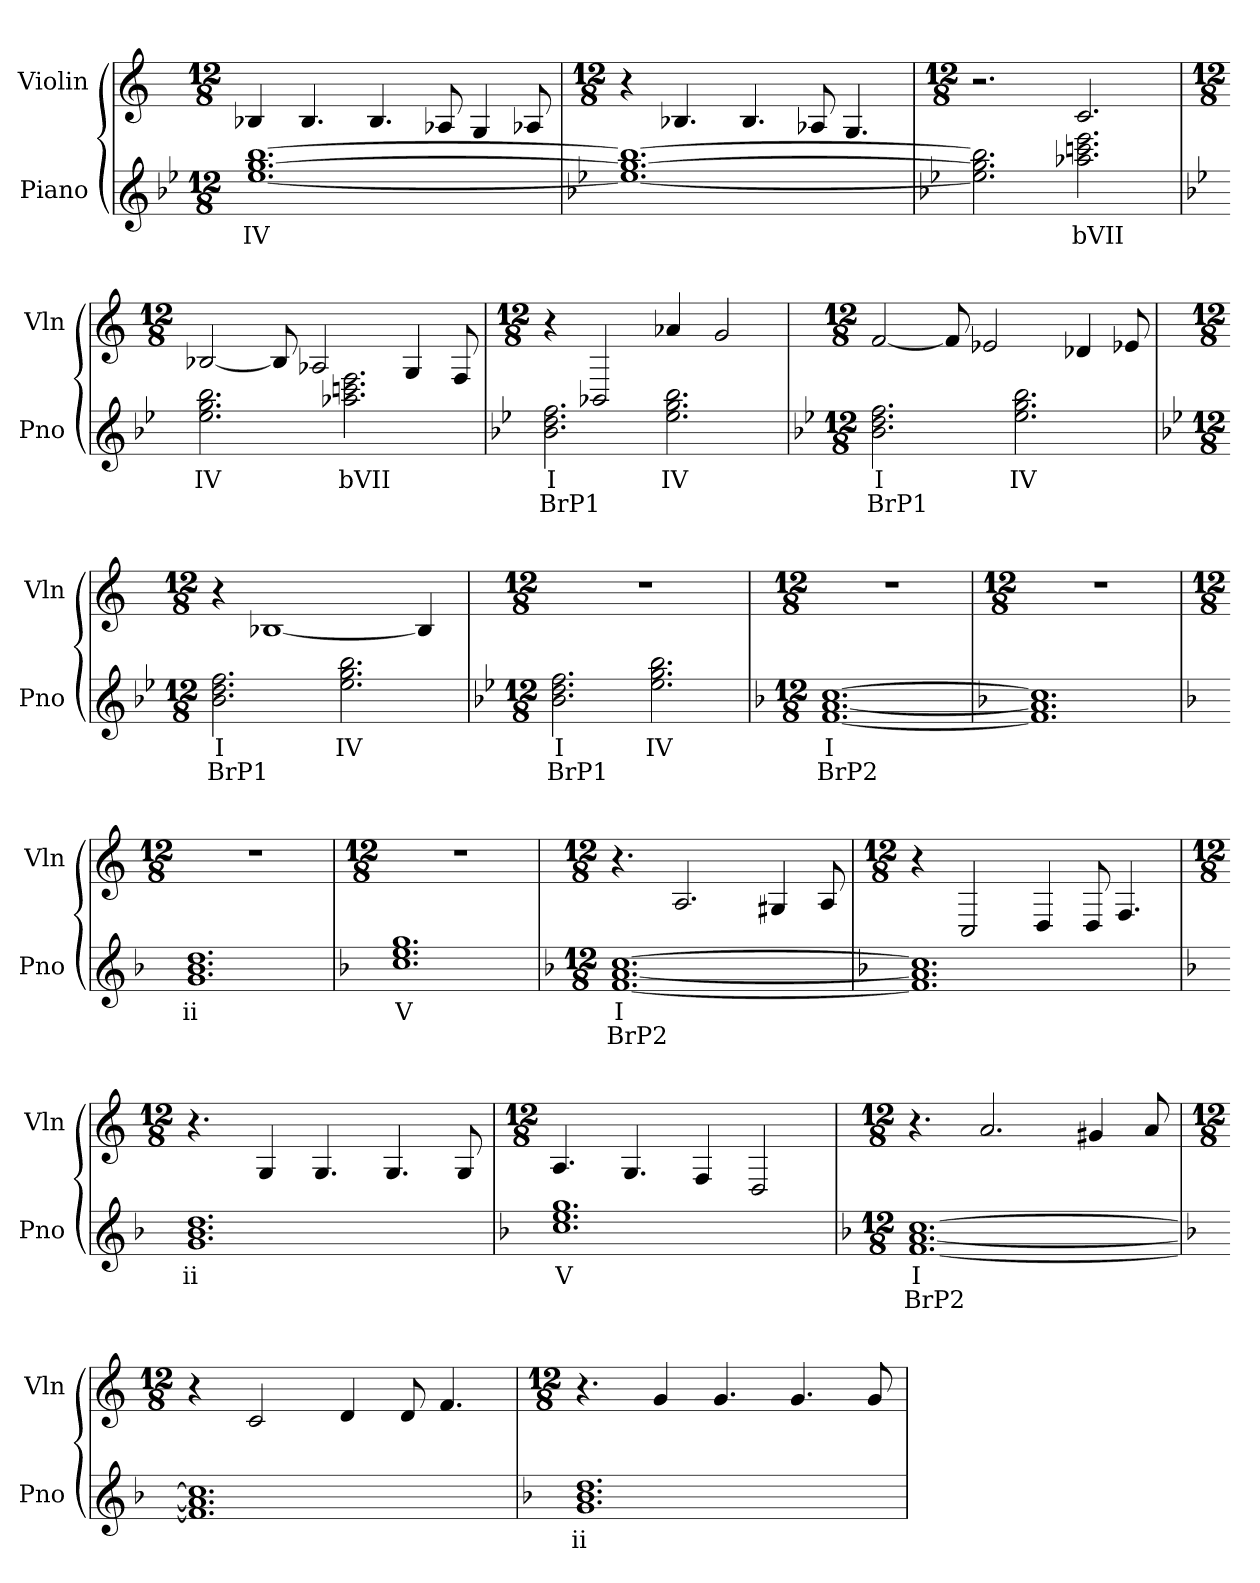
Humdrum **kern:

**kern	**text	**text	**kern
*part2	*part2	*part2	*part1
*staff2	*staff2	*staff2	*staff1
*I"Piano	*	*	*I"Violin
*I'Pno	*	*	*I'Vln
*k[b-e-]	*	*	*
*B-:	*	*	*
*M12/8	*	*	*M12/8
=	=	=	=
[1.ee- [1.gg [1.bb-	IV	.	4B-X
.	.	.	4.B-
.	.	.	4.B-
.	.	.	8A-X
.	.	.	4G
.	.	.	8A-X
=	=	=	=
*k[b-e-]	*	*	*
*B-:	*	*	*
*	*	*	*M12/8
1.ee-_ 1.gg_ 1.bb-_	.	.	4r
.	.	.	4.B-X
.	.	.	4.B-
.	.	.	8A-X
.	.	.	4.G
=	=	=	=
*k[b-e-]	*	*	*
*B-:	*	*	*
*	*	*	*M12/8
2.ee-] 2.gg] 2.bb-]	.	.	2.r
2.aa-X 2.cccn 2.eee-	bVII	.	2.c
=	=	=	=
*k[b-e-]	*	*	*
*B-:	*	*	*
*	*	*	*M12/8
2.ee- 2.gg 2.bb-	IV	.	[2B-X
.	.	.	8B-]
.	.	.	2A-X
2.aa-X 2.cccn 2.eee-	bVII	.	.
.	.	.	4G
.	.	.	8F
=	=	=	=
*k[b-e-]	*	*	*
*B-:	*	*	*
*	*	*	*M12/8
2.b- 2.dd 2.ff	I	BrP1	4r
.	.	.	2BB-X
2.ee- 2.gg 2.bb-	IV	.	4a-X
.	.	.	2g
=	=	=	=
*k[b-e-]	*	*	*
*B-:	*	*	*
*M12/8	*	*	*M12/8
2.b- 2.dd 2.ff	I	BrP1	[2f
.	.	.	8f]
.	.	.	2e-X
2.ee- 2.gg 2.bb-	IV	.	.
.	.	.	4d-X
.	.	.	8e-X
=	=	=	=
*k[b-e-]	*	*	*
*B-:	*	*	*
*M12/8	*	*	*M12/8
2.b- 2.dd 2.ff	I	BrP1	4r
.	.	.	[1B-X
2.ee- 2.gg 2.bb-	IV	.	.
.	.	.	4B-]
=	=	=	=
*k[b-e-]	*	*	*
*B-:	*	*	*
*M12/8	*	*	*M12/8
2.b- 2.dd 2.ff	I	BrP1	1.r
2.ee- 2.gg 2.bb-	IV	.	.
=	=	=	=
*k[b-]	*	*	*
*F:	*	*	*
*M12/8	*	*	*M12/8
[1.f [1.a [1.cc	I	BrP2	1.r
=	=	=	=
*k[b-]	*	*	*
*F:	*	*	*
*	*	*	*M12/8
1.f] 1.a] 1.cc]	.	.	1.r
=	=	=	=
*k[b-]	*	*	*
*F:	*	*	*
*	*	*	*M12/8
1.g 1.b- 1.dd	ii	.	1.r
=	=	=	=
*k[b-]	*	*	*
*F:	*	*	*
*	*	*	*M12/8
1.cc 1.ee 1.gg	V	.	1.r
=	=	=	=
*k[b-]	*	*	*
*F:	*	*	*
*M12/8	*	*	*M12/8
[1.f [1.a [1.cc	I	BrP2	4.r
.	.	.	2.A
.	.	.	4G#X
.	.	.	8A
=	=	=	=
*k[b-]	*	*	*
*F:	*	*	*
*	*	*	*M12/8
1.f] 1.a] 1.cc]	.	.	4r
.	.	.	2C
.	.	.	4D
.	.	.	8D
.	.	.	4.F
=	=	=	=
*k[b-]	*	*	*
*F:	*	*	*
*	*	*	*M12/8
1.g 1.b- 1.dd	ii	.	4.r
.	.	.	4G
.	.	.	4.G
.	.	.	4.G
.	.	.	8G
=	=	=	=
*k[b-]	*	*	*
*F:	*	*	*
*	*	*	*M12/8
1.cc 1.ee 1.gg	V	.	4.A
.	.	.	4.G
.	.	.	4F
.	.	.	2D
=	=	=	=
*k[b-]	*	*	*
*F:	*	*	*
*M12/8	*	*	*M12/8
[1.f [1.a [1.cc	I	BrP2	4.r
.	.	.	2.a
.	.	.	4g#X
.	.	.	8a
=	=	=	=
*k[b-]	*	*	*
*F:	*	*	*
*	*	*	*M12/8
1.f] 1.a] 1.cc]	.	.	4r
.	.	.	2c
.	.	.	4d
.	.	.	8d
.	.	.	4.f
=	=	=	=
*k[b-]	*	*	*
*F:	*	*	*
*	*	*	*M12/8
1.g 1.b- 1.dd	ii	.	4.r
.	.	.	4g
.	.	.	4.g
.	.	.	4.g
.	.	.	8g
=	=	=	=
*-	*-	*-	*-
